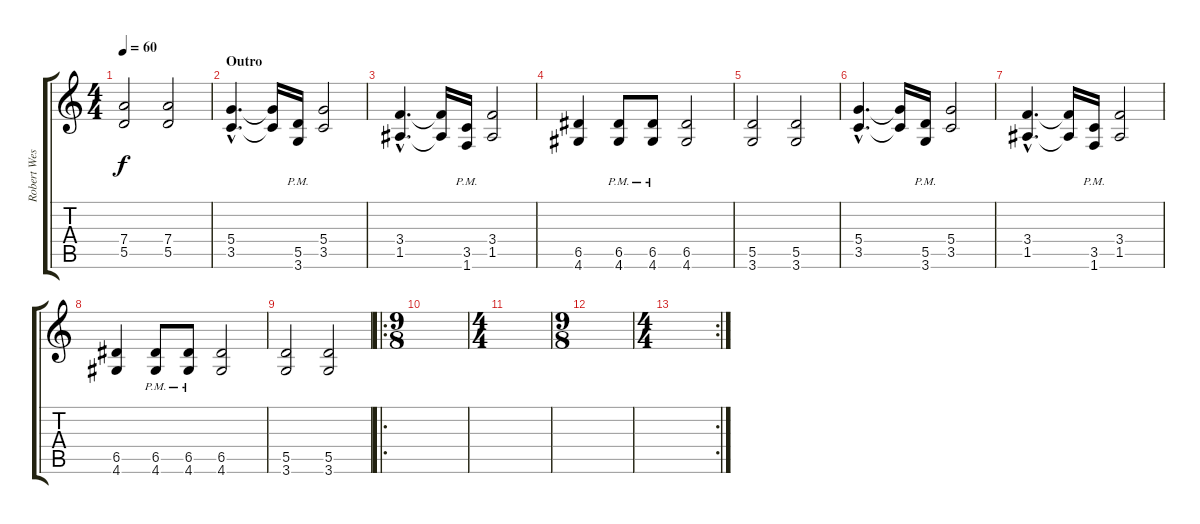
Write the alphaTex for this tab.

\track ("Robert Westerholt" "Robert Wes") {instrument distortionguitar}
\staff {score tabs}
\tuning (E4 B3 G3 D3 A2 E2) {hide}
\ts (4 4)
\tempo 60
\clef g2
\ks c
(7.4 5.5).2{dy f} (7.4 5.5).2 |
\section ("" "Outro")
(5.4{hac} 3.5{hac}).4{d} (5.4{t} 3.5{t}).16 (5.5{pm} 3.6{pm}).16 (5.4 3.5).2 |
(3.4{hac} 1.5{hac}).4{d} (3.4{t} 1.5{t}).16 (3.5{pm} 1.6{pm}).16 (3.4 1.5).2 |
(6.5 4.6).4 (6.5{pm} 4.6{pm}).8 (6.5{pm} 4.6{pm}).8 (6.5 4.6).2 |
(5.5 3.6).2 (5.5 3.6).2 |
(5.4{hac} 3.5{hac}).4{d} (5.4{t} 3.5{t}).16 (5.5{pm} 3.6{pm}).16 (5.4 3.5).2 |
(3.4{hac} 1.5{hac}).4{d} (3.4{t} 1.5{t}).16 (3.5{pm} 1.6{pm}).16 (3.4 1.5).2 |
(6.5 4.6).4 (6.5{pm} 4.6{pm}).8 (6.5{pm} 4.6{pm}).8 (6.5 4.6).2 |
(5.5 3.6).2 (5.5 3.6).2 |
\ro
\ts (9 8)
|
\ts (4 4)
|
\ts (9 8)
|
\rc 2
\ts (4 4)
